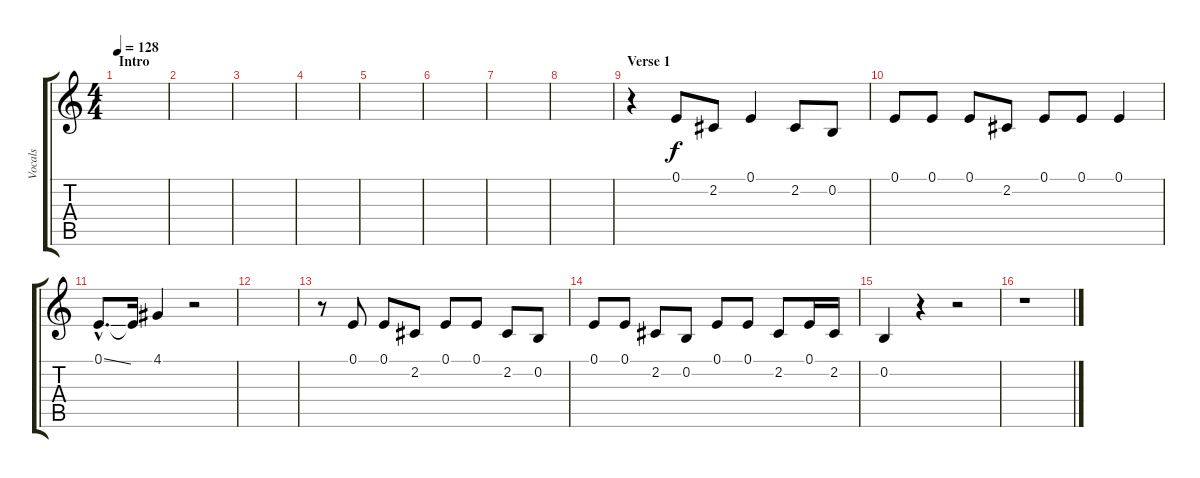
\track ("Vocals" "Vocals") {instrument tenorsax}
\staff {score tabs}
\tuning (E4 B3 G3 D3 A2 E2) {hide}
\ts (4 4)
\section ("" "Intro")
\tempo 128
\clef g2
\ks c
|
|
|
|
|
|
|
|
\section ("" "Verse 1")
r.4 0.1.8 2.2.8 0.1.4 2.2.8 0.2.8 |
0.1.8 0.1.8 0.1.8 2.2.8 0.1.8 0.1.8 0.1.4 |
0.1{ss hac}.8{d} 0.1{t}.16 4.1.4 r.2 |
|
r.8 0.1.8 0.1.8 2.2.8 0.1.8 0.1.8 2.2.8 0.2.8 |
0.1.8 0.1.8 2.2.8 0.2.8 0.1.8 0.1.8 2.2.8 0.1.16 2.2.16 |
0.2.4 r.4 r.2 |
r.1
